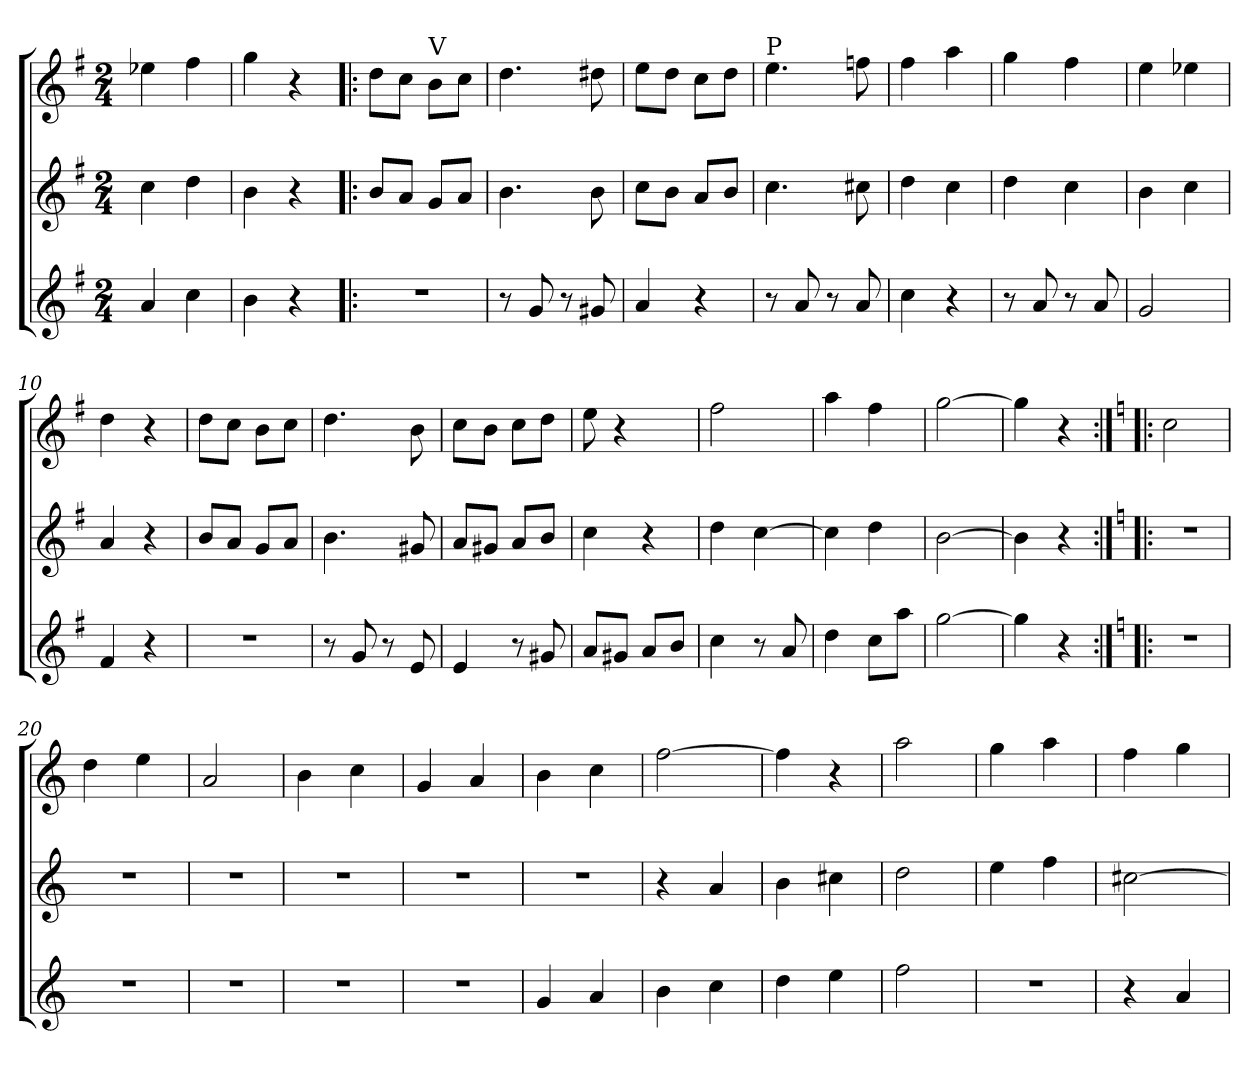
**kern	**kern	**kern
*part3	*part2	*part1
*staff3	*staff2	*staff1
*clefG2	*clefG2	*clefG2
*k[f#]	*k[f#]	*k[f#]
*M2/4	*M2/4	*M2/4
=1	=1	=1
4a	4cc	4ee-
4cc	4dd	4ff#
=2	=2	=2
4b	4b	4gg
4r	4r	4r
=3!|:	=3!|:	=3!|:
2r	8b/L	8dd\L
.	8a/J	8cc\J
!	!	!LO:TX:t=V
.	8g/L	8b\L
.	8a/J	8cc\J
=4	=4	=4
8r	4.b	4.dd
8g	.	.
8r	.	.
8g#	8b	8dd#
=5	=5	=5
4a	8cc\L	8ee\L
.	8b\J	8dd\J
4r	8a/L	8cc\L
.	8b/J	8dd\J
=6	=6	=6
!	!	!LO:TX:t=P
8r	4.cc	4.ee
8a	.	.
8r	.	.
8a	8cc#	8ff
=7	=7	=7
4cc	4dd	4ff#
4r	4cc	4aa
=8	=8	=8
8r	4dd	4gg
8a	.	.
8r	4cc	4ff#
8a	.	.
=9	=9	=9
2g	4b	4ee
.	4cc	4ee-
=10	=10	=10
4f#	4a	4dd
4r	4r	4r
=11	=11	=11
2r	8b/L	8dd\L
.	8a/J	8cc\J
.	8g/L	8b\L
.	8a/J	8cc\J
=12	=12	=12
8r	4.b	4.dd
8g	.	.
8r	.	.
8e	8g#	8b
=13	=13	=13
4e	8a/L	8cc\L
.	8g#/J	8b\J
8r	8a/L	8cc\L
8g#	8b/J	8dd\J
=14	=14	=14
8a/L	4cc	8ee
8g#/J	.	4r
8a/L	4r	.
8b/J	.	8ryy
=15	=15	=15
4cc	4dd	2ff#
8r	[4cc	.
8a	.	.
=16	=16	=16
4dd	4cc]	4aa
8cc\L	4dd	4ff#
8aa\J	.	.
=17	=17	=17
[2gg	[2b	[2gg
=18	=18	=18
4gg]	4b]	4gg]
4r	4r	4r
=19:|!|:	=19:|!|:	=19:|!|:
*k[]	*k[]	*k[]
2r	2r	2cc
=20	=20	=20
2r	2r	4dd
.	.	4ee
=21	=21	=21
2r	2r	2a
=22	=22	=22
2r	2r	4b
.	.	4cc
=23	=23	=23
2r	2r	4g
.	.	4a
=24	=24	=24
4g	2r	4b
4a	.	4cc
=25	=25	=25
4b	4r	[2ff
4cc	4a	.
=26	=26	=26
4dd	4b	4ff]
4ee	4cc#	4r
=27	=27	=27
2ff	2dd	2aa
=28	=28	=28
2r	4ee	4gg
.	4ff	4aa
=29	=29	=29
4r	[2cc#	4ff
4a	.	4gg
=	=	=
*-	*-	*-
